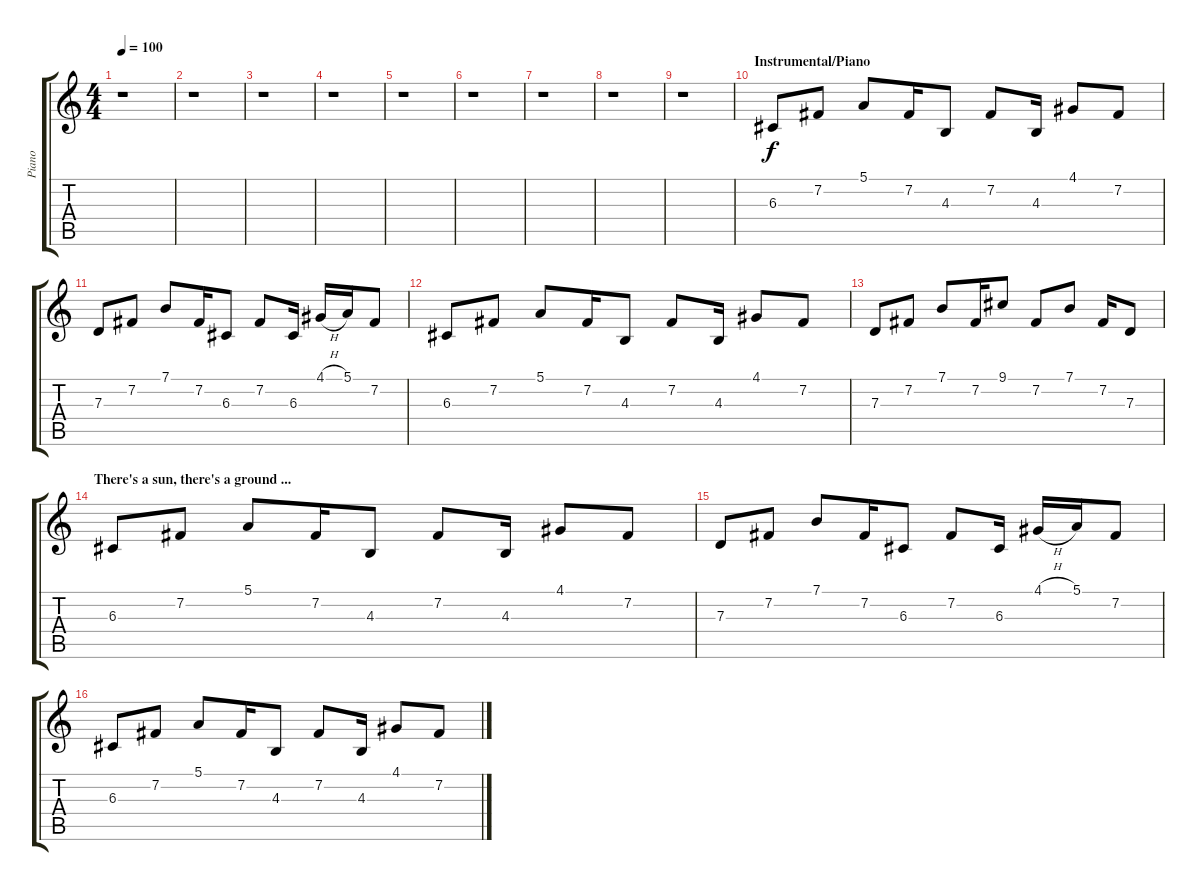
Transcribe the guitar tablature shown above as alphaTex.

\track ("Piano" "Piano") {instrument acousticgrandpiano}
\staff {score tabs}
\tuning (E4 B3 G3 D3 A2 E2) {hide}
\ts (4 4)
\tempo 100
\clef g2
\ks c
r.1{dy f} |
r.1 |
r.1 |
r.1 |
r.1 |
r.1 |
r.1 |
r.1 |
r.1 |
\section ("" "Instrumental/Piano")
6.3.8 7.2.8 5.1.8 7.2.16 4.3.8 7.2.8 4.3.16 4.1.8 7.2.8 |
7.3.8 7.2.8 7.1.8 7.2.16 6.3.8 7.2.8 6.3.16 4.1{h}.16 5.1.16 7.2.8 |
6.3.8 7.2.8 5.1.8 7.2.16 4.3.8 7.2.8 4.3.16 4.1.8 7.2.8 |
7.3.8 7.2.8 7.1.8 7.2.16 9.1.8 7.2.8 7.1.8 7.2.16 7.3.8 |
\section ("" "There's a sun, there's a ground ...")
6.3.8 7.2.8 5.1.8 7.2.16 4.3.8 7.2.8 4.3.16 4.1.8 7.2.8 |
7.3.8 7.2.8 7.1.8 7.2.16 6.3.8 7.2.8 6.3.16 4.1{h}.16 5.1.16 7.2.8 |
6.3.8 7.2.8 5.1.8 7.2.16 4.3.8 7.2.8 4.3.16 4.1.8 7.2.8
